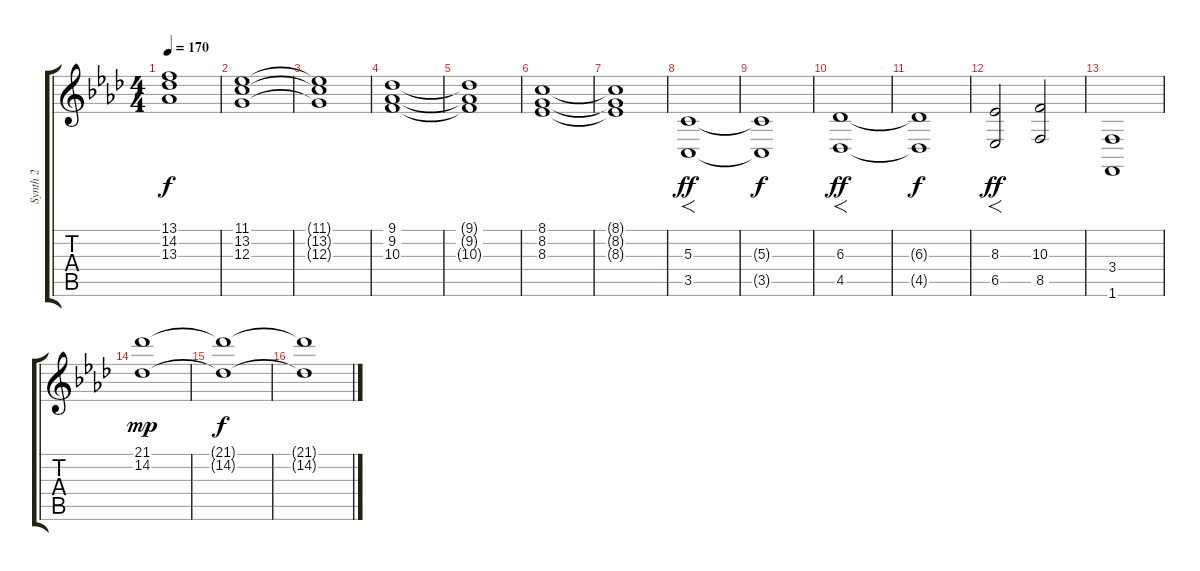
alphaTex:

\track ("Synth 2" "Synth 2") {instrument stringensemble1}
\staff {score tabs}
\tuning (E4 B3 G3 D3 A2 E2) {hide}
\ts (4 4)
\tempo 170
\clef g2
\ks fminor
(13.1{t} 14.2{t} 13.3{t}).1{dy f} |
(11.1 13.2 12.3).1 |
(11.1{t} 13.2{t} 12.3{t}).1 |
(9.1 9.2 10.3).1 |
(9.1{t} 9.2{t} 10.3{t}).1 |
(8.1 8.2 8.3).1 |
(8.1{t} 8.2{t} 8.3{t}).1 |
(5.3 3.5).1{f dy ff} |
(5.3{t} 3.5{t}).1{dy f} |
(6.3 4.5).1{f dy ff} |
(6.3{t} 4.5{t}).1{dy f} |
(8.3 6.5).2{f dy ff} (10.3 8.5).2 |
(3.4 1.6).1 |
(21.1 14.2).1{dy mp} |
(21.1{t} 14.2{t}).1{dy f} |
(21.1{t} 14.2{t}).1
